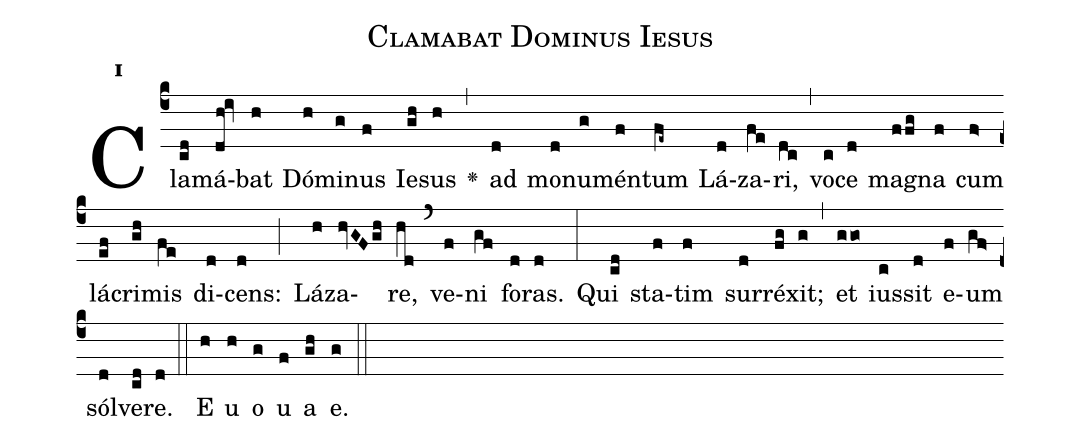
name:Clamabat Dominus Iesus;
office-part:Antiphona;
mode:1;
%%
initial-style: 1;
name: Clamabat Dominus Iesus
book: Antiphonae & Responsoria/Tomus II, p. 89;
occasion: Hebdomada V Quadragesimae Dominica;
office-part: Vesperae II Ant E;
user-notes: ;
commentary: ;
annotation: 1g;
centering-scheme: english;
fontsize: 12;
font: OFLSortsMillGoudy;
height: 11;
width: 4.5;
%%
(c4)Cla(cd)má(dh!iv)bat(h) Dó(h)mi(g)nus(f) Ie(gh)sus(h) <v>\greheightstar</v>(,) ad(d) mo(d)nu(g)mén(f)tum(fe~) Lá(d)za(fe)ri,(dc) (,) vo(c)ce(d) ma(ffg)gna(f) cum(f>) lá(ef)cri(gh)mis(fe) di(d)cens:(d) (;) Lá(h)za(hvGFgh)re,(hd) (`) ve(f)ni(gf) fo(d)ras.(d) (:) Qui(cd) sta(f)tim(f) sur(d)ré(fg)xit;(g) (,) et(ggo) ius(c)sit(d) e(f)um(gf>) sól(d)ve(cd)re.(d) (::)
E(h) u(h) o(g) u(f) a(gh) e.(g) (::)
